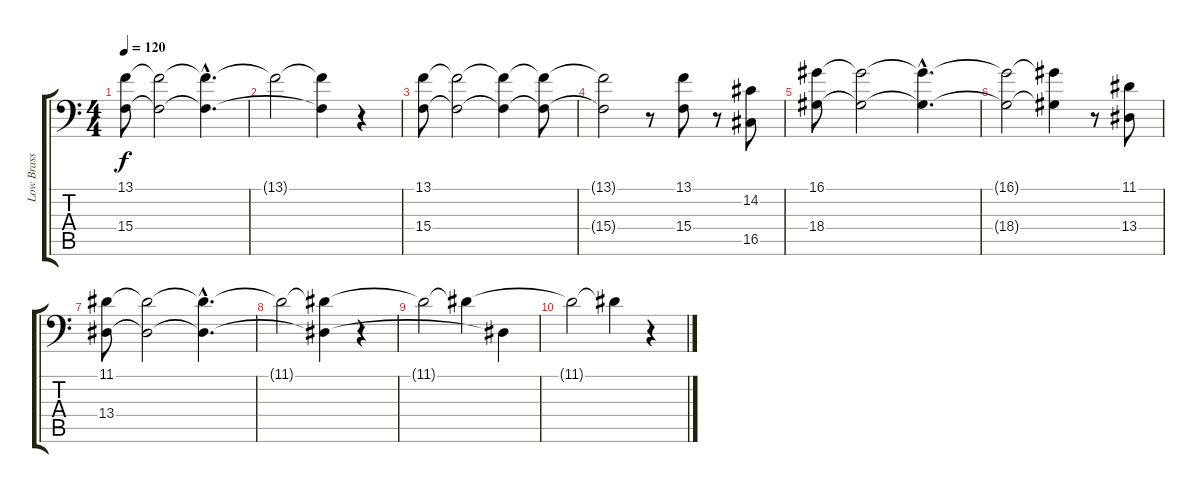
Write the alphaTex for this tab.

\track ("Low Brass" "Low Brass") {instrument synthbrass2}
\staff {score tabs}
\tuning (E3 B2 G2 D2 A1 E1) {hide}
\ts (4 4)
\tempo 120
\clef f4
\ks c
(13.1 15.4).8{dy f} (13.1{t} 15.4{t}).2 (13.1{hac t} 15.4{hac t}).4{d} |
13.1{t}.2 (13.1{t} 15.4{t}).4 r.4 |
(13.1 15.4).8 (13.1{t} 15.4{t}).2 (13.1{t} 15.4{t}).4 (13.1{t} 15.4{t}).8 |
(13.1{t} 15.4{t}).2 r.8 (13.1 15.4).8 r.8 (14.2 16.5).8 |
(16.1 18.4).8 (16.1{t} 18.4{t}).2 (16.1{hac t} 18.4{hac t}).4{d} |
(16.1{t} 18.4{t}).2 (16.1{t} 18.4{t}).4 r.8 (11.1 13.4).8 |
(11.1 13.4).8 (11.1{t} 13.4{t}).2 (11.1{hac t} 13.4{hac t}).4{d} |
11.1{t}.2 (11.1{t} 13.4{t}).4 r.4 |
11.1{t}.2 11.1{t}.4 13.4{t}.4 |
11.1{t}.2 11.1{t}.4 r.4
